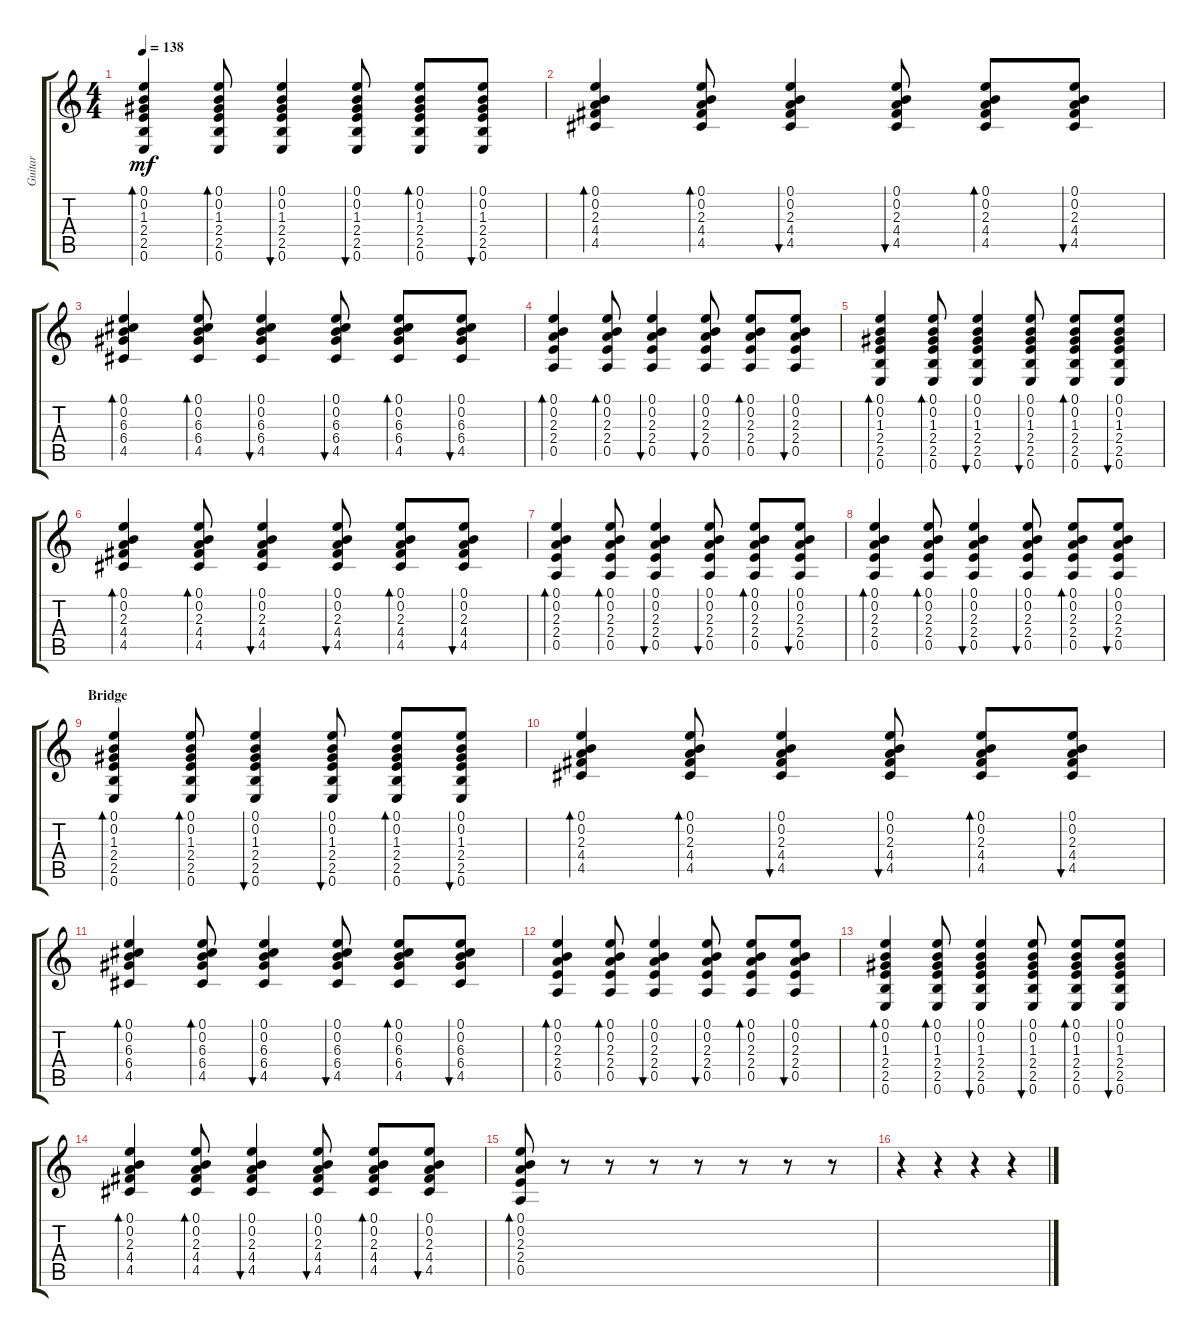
\track ("Guitar" "Guitar") {instrument acousticguitarsteel}
\staff {score tabs}
\tuning (E4 B3 G3 D3 A2 E2) {hide}
\ts (4 4)
\tempo 138
\clef g2
\ks c
(0.1 0.2 1.3 2.4 2.5 0.6).4{bd 30 dy mf} (0.1 0.2 1.3 2.4 2.5 0.6).8{bd 30} (0.1 0.2 1.3 2.4 2.5 0.6).4{bu 30} (0.1 0.2 1.3 2.4 2.5 0.6).8{bu 30} (0.1 0.2 1.3 2.4 2.5 0.6).8{bd 30} (0.1 0.2 1.3 2.4 2.5 0.6).8{bu 30} |
(0.1 0.2 2.3 4.4 4.5).4{bd 30} (0.1 0.2 2.3 4.4 4.5).8{bd 30} (0.1 0.2 2.3 4.4 4.5).4{bu 30} (0.1 0.2 2.3 4.4 4.5).8{bu 30} (0.1 0.2 2.3 4.4 4.5).8{bd 30} (0.1 0.2 2.3 4.4 4.5).8{bu 30} |
(0.1 0.2 6.3 6.4 4.5).4{bd 30} (0.1 0.2 6.3 6.4 4.5).8{bd 30} (0.1 0.2 6.3 6.4 4.5).4{bu 30} (0.1 0.2 6.3 6.4 4.5).8{bu 30} (0.1 0.2 6.3 6.4 4.5).8{bd 30} (0.1 0.2 6.3 6.4 4.5).8{bu 30} |
(0.1 0.2 2.3 2.4 0.5).4{bd 30} (0.1 0.2 2.3 2.4 0.5).8{bd 30} (0.1 0.2 2.3 2.4 0.5).4{bu 30} (0.1 0.2 2.3 2.4 0.5).8{bu 30} (0.1 0.2 2.3 2.4 0.5).8{bd 30} (0.1 0.2 2.3 2.4 0.5).8{bu 30} |
(0.1 0.2 1.3 2.4 2.5 0.6).4{bd 30} (0.1 0.2 1.3 2.4 2.5 0.6).8{bd 30} (0.1 0.2 1.3 2.4 2.5 0.6).4{bu 30} (0.1 0.2 1.3 2.4 2.5 0.6).8{bu 30} (0.1 0.2 1.3 2.4 2.5 0.6).8{bd 30} (0.1 0.2 1.3 2.4 2.5 0.6).8{bu 30} |
(0.1 0.2 2.3 4.4 4.5).4{bd 30} (0.1 0.2 2.3 4.4 4.5).8{bd 30} (0.1 0.2 2.3 4.4 4.5).4{bu 30} (0.1 0.2 2.3 4.4 4.5).8{bu 30} (0.1 0.2 2.3 4.4 4.5).8{bd 30} (0.1 0.2 2.3 4.4 4.5).8{bu 30} |
(0.1 0.2 2.3 2.4 0.5).4{bd 30} (0.1 0.2 2.3 2.4 0.5).8{bd 30} (0.1 0.2 2.3 2.4 0.5).4{bu 30} (0.1 0.2 2.3 2.4 0.5).8{bu 30} (0.1 0.2 2.3 2.4 0.5).8{bd 30} (0.1 0.2 2.3 2.4 0.5).8{bu 30} |
(0.1 0.2 2.3 2.4 0.5).4{bd 30} (0.1 0.2 2.3 2.4 0.5).8{bd 30} (0.1 0.2 2.3 2.4 0.5).4{bu 30} (0.1 0.2 2.3 2.4 0.5).8{bu 30} (0.1 0.2 2.3 2.4 0.5).8{bd 30} (0.1 0.2 2.3 2.4 0.5).8{bu 30} |
\section ("" "Bridge")
(0.1 0.2 1.3 2.4 2.5 0.6).4{bd 30} (0.1 0.2 1.3 2.4 2.5 0.6).8{bd 30} (0.1 0.2 1.3 2.4 2.5 0.6).4{bu 30} (0.1 0.2 1.3 2.4 2.5 0.6).8{bu 30} (0.1 0.2 1.3 2.4 2.5 0.6).8{bd 30} (0.1 0.2 1.3 2.4 2.5 0.6).8{bu 30} |
(0.1 0.2 2.3 4.4 4.5).4{bd 30} (0.1 0.2 2.3 4.4 4.5).8{bd 30} (0.1 0.2 2.3 4.4 4.5).4{bu 30} (0.1 0.2 2.3 4.4 4.5).8{bu 30} (0.1 0.2 2.3 4.4 4.5).8{bd 30} (0.1 0.2 2.3 4.4 4.5).8{bu 30} |
(0.1 0.2 6.3 6.4 4.5).4{bd 30} (0.1 0.2 6.3 6.4 4.5).8{bd 30} (0.1 0.2 6.3 6.4 4.5).4{bu 30} (0.1 0.2 6.3 6.4 4.5).8{bu 30} (0.1 0.2 6.3 6.4 4.5).8{bd 30} (0.1 0.2 6.3 6.4 4.5).8{bu 30} |
(0.1 0.2 2.3 2.4 0.5).4{bd 30} (0.1 0.2 2.3 2.4 0.5).8{bd 30} (0.1 0.2 2.3 2.4 0.5).4{bu 30} (0.1 0.2 2.3 2.4 0.5).8{bu 30} (0.1 0.2 2.3 2.4 0.5).8{bd 30} (0.1 0.2 2.3 2.4 0.5).8{bu 30} |
(0.1 0.2 1.3 2.4 2.5 0.6).4{bd 30} (0.1 0.2 1.3 2.4 2.5 0.6).8{bd 30} (0.1 0.2 1.3 2.4 2.5 0.6).4{bu 30} (0.1 0.2 1.3 2.4 2.5 0.6).8{bu 30} (0.1 0.2 1.3 2.4 2.5 0.6).8{bd 30} (0.1 0.2 1.3 2.4 2.5 0.6).8{bu 30} |
(0.1 0.2 2.3 4.4 4.5).4{bd 30} (0.1 0.2 2.3 4.4 4.5).8{bd 30} (0.1 0.2 2.3 4.4 4.5).4{bu 30} (0.1 0.2 2.3 4.4 4.5).8{bu 30} (0.1 0.2 2.3 4.4 4.5).8{bd 30} (0.1 0.2 2.3 4.4 4.5).8{bu 30} |
(0.1 0.2 2.3 2.4 0.5).8{bd 30} r.8 r.8 r.8 r.8 r.8 r.8 r.8 |
r.4 r.4 r.4 r.4
